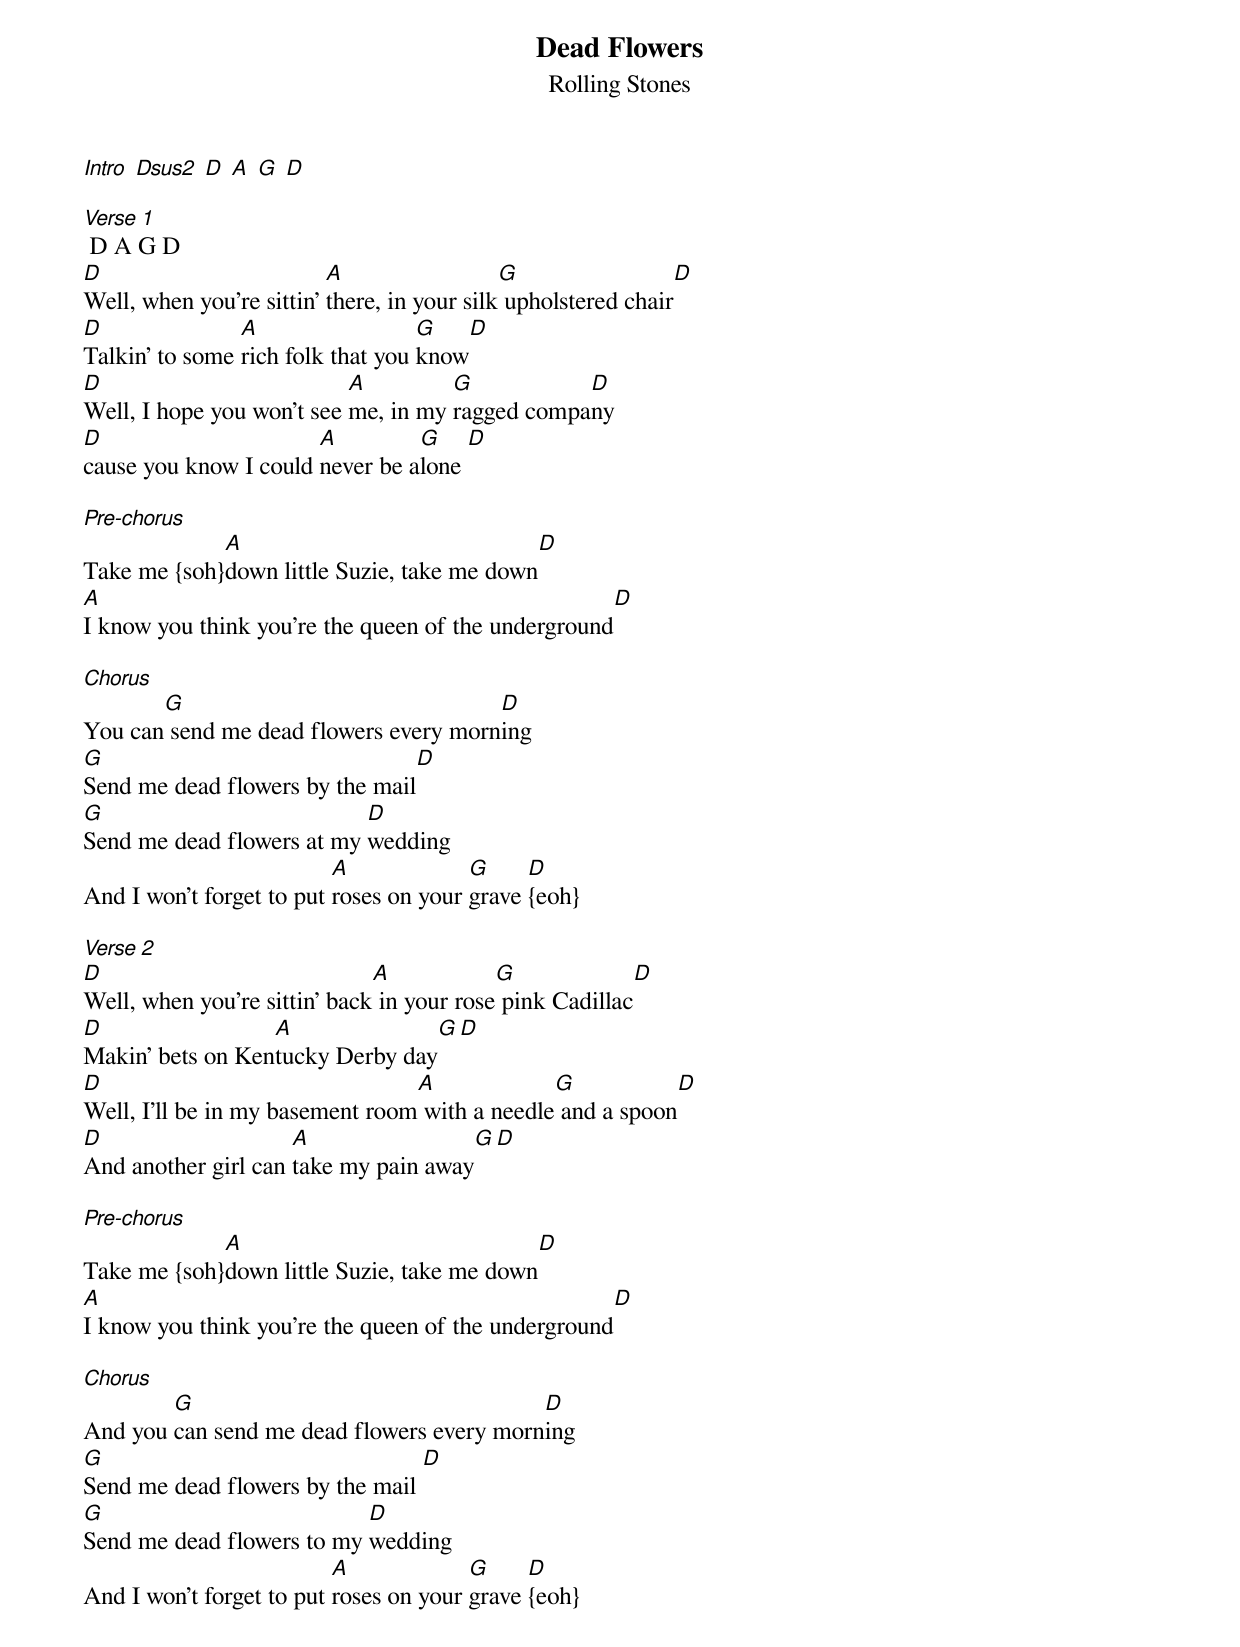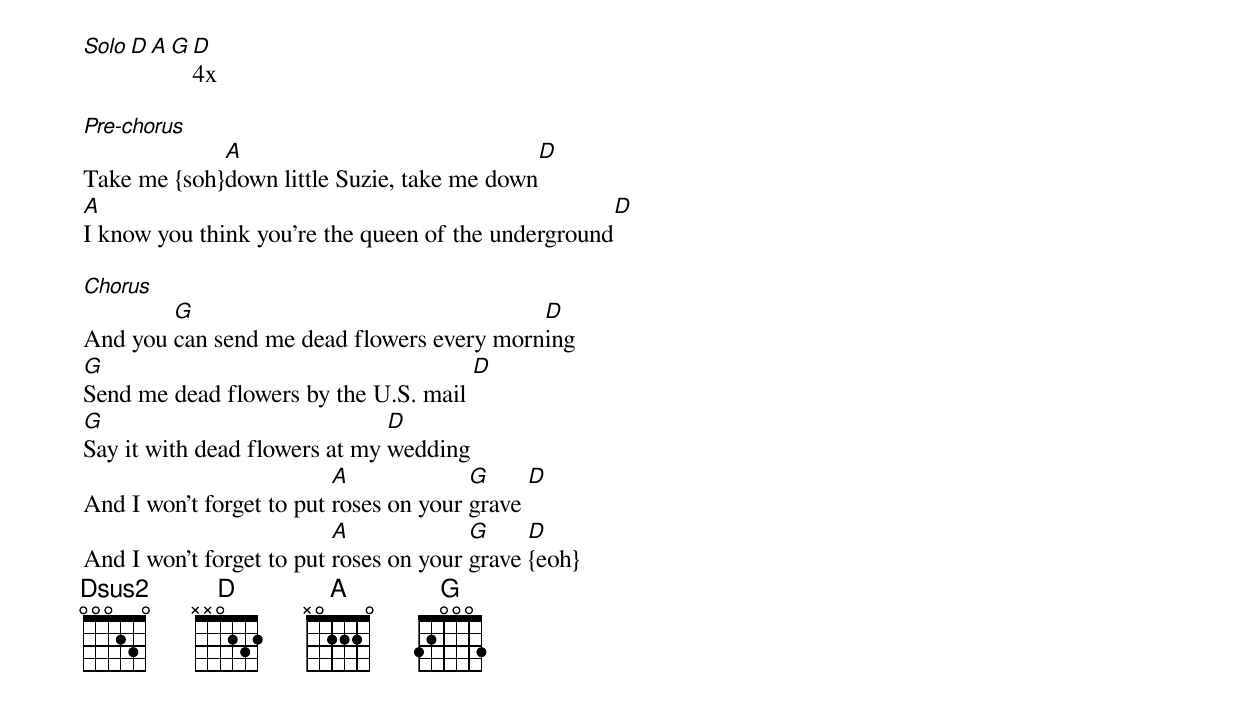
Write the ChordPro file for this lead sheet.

{title:Dead Flowers}
{subtitle:Rolling Stones}
[Intro] [Dsus2] [D] [A] [G] [D]

[Verse 1] D A G D
[D]Well, when you're sittin' [A]there, in your silk[G] upholstered chair[D]
[D]Talkin' to some [A]rich folk that you [G]know[D]
[D]Well, I hope you won't see [A]me, in my [G]ragged compa[D]ny
[D]cause you know I could [A]never be a[G]lone [D]

[Pre-chorus]
Take me {soh}[A]down little Suzie, take me down[D]
[A]I know you think you're the queen of the underground[D]

[Chorus]
You can[G] send me dead flowers every morn[D]ing
[G]Send me dead flowers by the mail[D]
[G]Send me dead flowers at my [D]wedding
And I won't forget to put [A]roses on your [G]grave [D]{eoh}

[Verse 2]
[D]Well, when you're sittin' back[A] in your rose[G] pink Cadillac[D]
[D]Makin' bets on Ken[A]tucky Derby day[G][D]
[D]Well, I'll be in my basement room[A] with a needle[G] and a spoon[D]
[D]And another girl can [A]take my pain away[G][D]

[Pre-chorus]
Take me {soh}[A]down little Suzie, take me down[D]
[A]I know you think you're the queen of the underground[D]

[Chorus]
And you [G]can send me dead flowers every morn[D]ing
[G]Send me dead flowers by the mail [D]
[G]Send me dead flowers to my [D]wedding
And I won't forget to put [A]roses on your [G]grave [D]{eoh}

[Solo][D][A][G][D]4x

[Pre-chorus]
Take me {soh}[A]down little Suzie, take me down[D]
[A]I know you think you're the queen of the underground[D]

[Chorus]
And you [G]can send me dead flowers every morn[D]ing
[G]Send me dead flowers by the U.S. mail [D]
[G]Say it with dead flowers at my [D]wedding
And I won't forget to put [A]roses on your [G]grave [D]
And I won't forget to put [A]roses on your [G]grave [D]{eoh}
